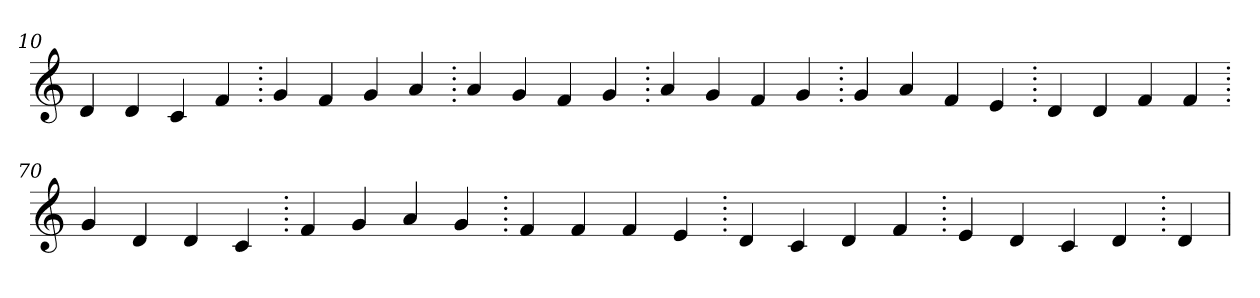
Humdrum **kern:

**kern
*part1
*staff1
*clefG2
=10.
4d
4d
4c
4f
=20.
4g
4f
4g
4a
=30.
4a
4g
4f
4g
=40.
4a
4g
4f
4g
=50.
4g
4a
4f
4e
=60.
4d
4d
4f
4f
=70.
4g
4d
4d
4c
=80.
4f
4g
4a
4g
=90.
4f
4f
4f
4e
=100.
4d
4c
4d
4f
=110.
4e
4d
4c
4d
=120.
4d
=
*-
